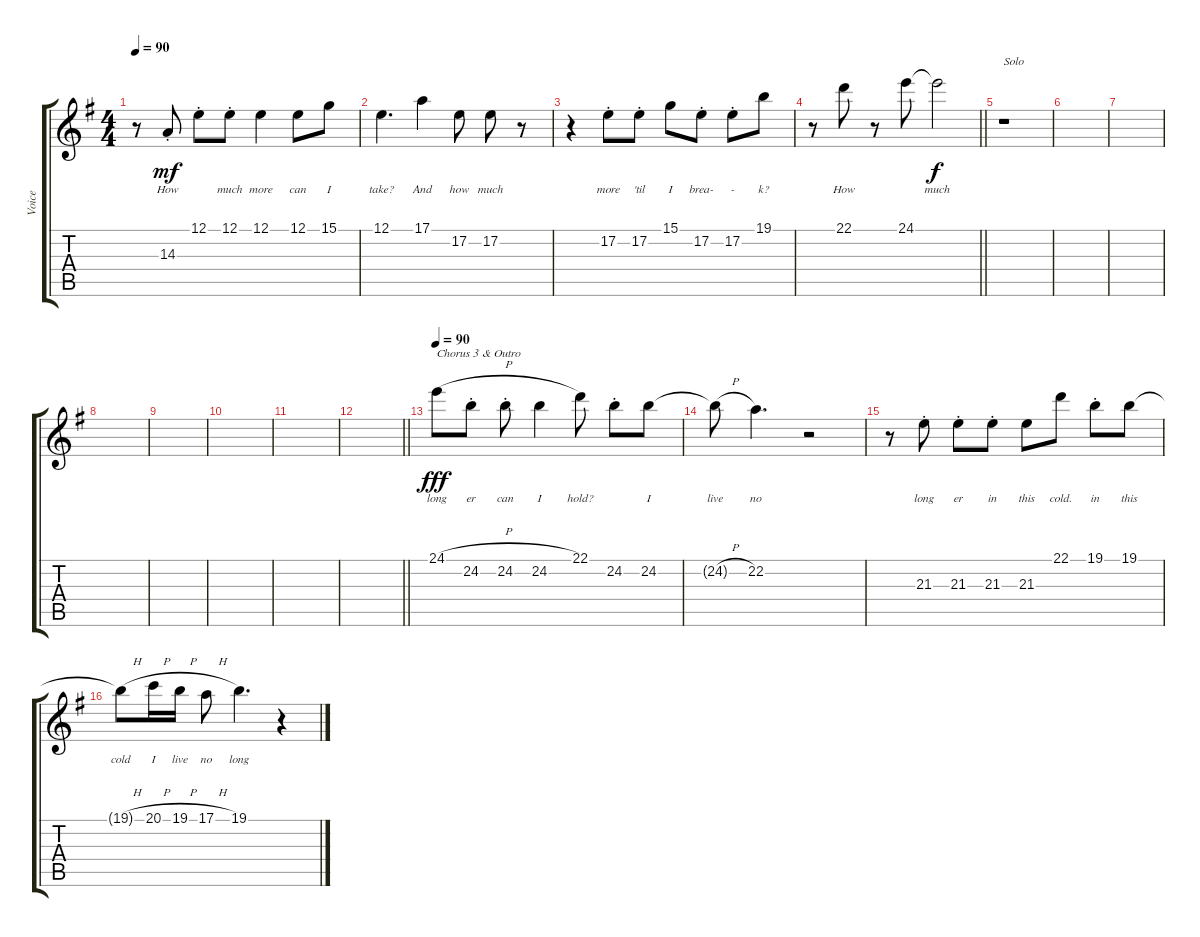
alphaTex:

\track ("Voice" "Voice") {instrument violin}
\staff {score tabs}
\tuning (E4 B3 G3 D3 A2 E2) {hide}
\ts (4 4)
\tempo 90
\clef g2
\ks g
r.8{dy mf} 14.3{st}.8{lyrics (0 "How") lyrics (1 "") lyrics (2 "") lyrics (3 "") lyrics (4 "")} 12.1{st}.8{lyrics (0 "") lyrics (1 "") lyrics (2 "") lyrics (3 "") lyrics (4 "")} 12.1{st}.8{lyrics (0 "much") lyrics (1 "") lyrics (2 "") lyrics (3 "") lyrics (4 "")} 12.1.4{lyrics (0 "more") lyrics (1 "") lyrics (2 "") lyrics (3 "") lyrics (4 "")} 12.1.8{lyrics (0 "can") lyrics (1 "") lyrics (2 "") lyrics (3 "") lyrics (4 "")} 15.1.8{lyrics (0 "I") lyrics (1 "") lyrics (2 "") lyrics (3 "") lyrics (4 "")} |
12.1.4{d lyrics (0 "take?") lyrics (1 "") lyrics (2 "") lyrics (3 "") lyrics (4 "")} 17.1.4{lyrics (0 "And") lyrics (1 "") lyrics (2 "") lyrics (3 "") lyrics (4 "")} 17.2.8{lyrics (0 "how") lyrics (1 "") lyrics (2 "") lyrics (3 "") lyrics (4 "")} 17.2.8{lyrics (0 "much") lyrics (1 "") lyrics (2 "") lyrics (3 "") lyrics (4 "")} r.8 |
r.4 17.2{st}.8{lyrics (0 "more") lyrics (1 "") lyrics (2 "") lyrics (3 "") lyrics (4 "")} 17.2{st}.8{lyrics (0 "'til") lyrics (1 "") lyrics (2 "") lyrics (3 "") lyrics (4 "")} 15.1.8{lyrics (0 "I") lyrics (1 "") lyrics (2 "") lyrics (3 "") lyrics (4 "")} 17.2{st}.8{lyrics (0 "brea-") lyrics (1 "") lyrics (2 "") lyrics (3 "") lyrics (4 "")} 17.2{st}.8{lyrics (0 "-") lyrics (1 "") lyrics (2 "") lyrics (3 "") lyrics (4 "")} 19.1.8{lyrics (0 "k?") lyrics (1 "") lyrics (2 "") lyrics (3 "") lyrics (4 "")} |
\barLineRight lightlight
r.8 22.1.8{lyrics (0 "How") lyrics (1 "") lyrics (2 "") lyrics (3 "") lyrics (4 "")} r.8 24.1.8{lyrics (0 "") lyrics (1 "") lyrics (2 "") lyrics (3 "") lyrics (4 "")} 24.1{t}.2{lyrics (0 "much") lyrics (1 "") lyrics (2 "") lyrics (3 "") lyrics (4 "") dy f} |
r.1{txt "Solo"} |
|
|
|
|
|
|
\barLineRight lightlight
|
\tempo 90
24.1{h}.8{txt "Chorus 3 & Outro" lyrics (0 "long") lyrics (1 "") lyrics (2 "") lyrics (3 "") lyrics (4 "") dy fff} 24.2{st}.8{lyrics (0 "er") lyrics (1 "") lyrics (2 "") lyrics (3 "") lyrics (4 "")} 24.2{st}.8{lyrics (0 "can") lyrics (1 "") lyrics (2 "") lyrics (3 "") lyrics (4 "")} 24.2.4{lyrics (0 "I") lyrics (1 "") lyrics (2 "") lyrics (3 "") lyrics (4 "")} 22.1.8{lyrics (0 "hold?") lyrics (1 "") lyrics (2 "") lyrics (3 "") lyrics (4 "")} 24.2{st}.8{lyrics (0 "") lyrics (1 "") lyrics (2 "") lyrics (3 "") lyrics (4 "")} 24.2.8{lyrics (0 "I") lyrics (1 "") lyrics (2 "") lyrics (3 "") lyrics (4 "")} |
24.2{h t}.8{lyrics (0 "live") lyrics (1 "") lyrics (2 "") lyrics (3 "") lyrics (4 "")} 22.2.4{d lyrics (0 "no") lyrics (1 "") lyrics (2 "") lyrics (3 "") lyrics (4 "")} r.2 |
r.8 21.3{st}.8{lyrics (0 "long") lyrics (1 "") lyrics (2 "") lyrics (3 "") lyrics (4 "")} 21.3{st}.8{lyrics (0 "er") lyrics (1 "") lyrics (2 "") lyrics (3 "") lyrics (4 "")} 21.3{st}.8{lyrics (0 "in") lyrics (1 "") lyrics (2 "") lyrics (3 "") lyrics (4 "")} 21.3.8{lyrics (0 "this") lyrics (1 "") lyrics (2 "") lyrics (3 "") lyrics (4 "")} 22.1.8{lyrics (0 "cold.") lyrics (1 "") lyrics (2 "") lyrics (3 "") lyrics (4 "")} 19.1{st}.8{lyrics (0 "in") lyrics (1 "") lyrics (2 "") lyrics (3 "") lyrics (4 "")} 19.1.8{lyrics (0 "this") lyrics (1 "") lyrics (2 "") lyrics (3 "") lyrics (4 "")} |
19.1{h t}.8{lyrics (0 "cold") lyrics (1 "") lyrics (2 "") lyrics (3 "") lyrics (4 "")} 20.1{h}.16{lyrics (0 "I") lyrics (1 "") lyrics (2 "") lyrics (3 "") lyrics (4 "")} 19.1{h}.16{lyrics (0 "live") lyrics (1 "") lyrics (2 "") lyrics (3 "") lyrics (4 "")} 17.1{h}.8{lyrics (0 "no") lyrics (1 "") lyrics (2 "") lyrics (3 "") lyrics (4 "")} 19.1.4{d lyrics (0 "long") lyrics (1 "") lyrics (2 "") lyrics (3 "") lyrics (4 "")} r.4
